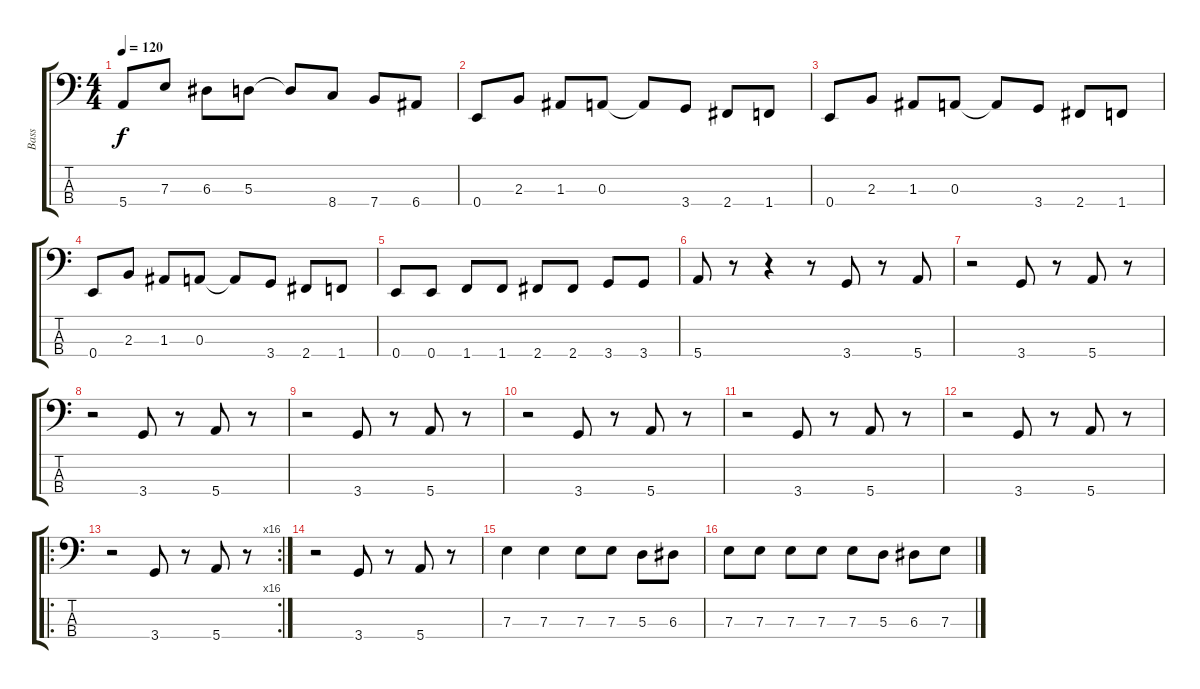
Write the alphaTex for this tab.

\track ("Bass" "Bass") {instrument electricbassfinger}
\staff {score tabs}
\tuning (G2 D2 A1 E1) {hide}
\ts (4 4)
\tempo 120
\clef f4
\ks c
5.4.8{dy f} 7.3.8 6.3.8 5.3.8 5.3{t}.8 8.4.8 7.4.8 6.4.8 |
0.4.8 2.3.8 1.3.8 0.3.8 0.3{t}.8 3.4.8 2.4.8 1.4.8 |
0.4.8 2.3.8 1.3.8 0.3.8 0.3{t}.8 3.4.8 2.4.8 1.4.8 |
0.4.8 2.3.8 1.3.8 0.3.8 0.3{t}.8 3.4.8 2.4.8 1.4.8 |
0.4.8 0.4.8 1.4.8 1.4.8 2.4.8 2.4.8 3.4.8 3.4.8 |
5.4.8 r.8 r.4 r.8 3.4.8 r.8 5.4.8 |
r.2 3.4.8 r.8 5.4.8 r.8 |
r.2 3.4.8 r.8 5.4.8 r.8 |
r.2 3.4.8 r.8 5.4.8 r.8 |
r.2 3.4.8 r.8 5.4.8 r.8 |
r.2 3.4.8 r.8 5.4.8 r.8 |
r.2 3.4.8 r.8 5.4.8 r.8 |
\ro
\rc 16
r.2 3.4.8 r.8 5.4.8 r.8 |
r.2 3.4.8 r.8 5.4.8 r.8 |
7.3.4 7.3.4 7.3.8 7.3.8 5.3.8 6.3.8 |
7.3.8 7.3.8 7.3.8 7.3.8 7.3.8 5.3.8 6.3.8 7.3.8
